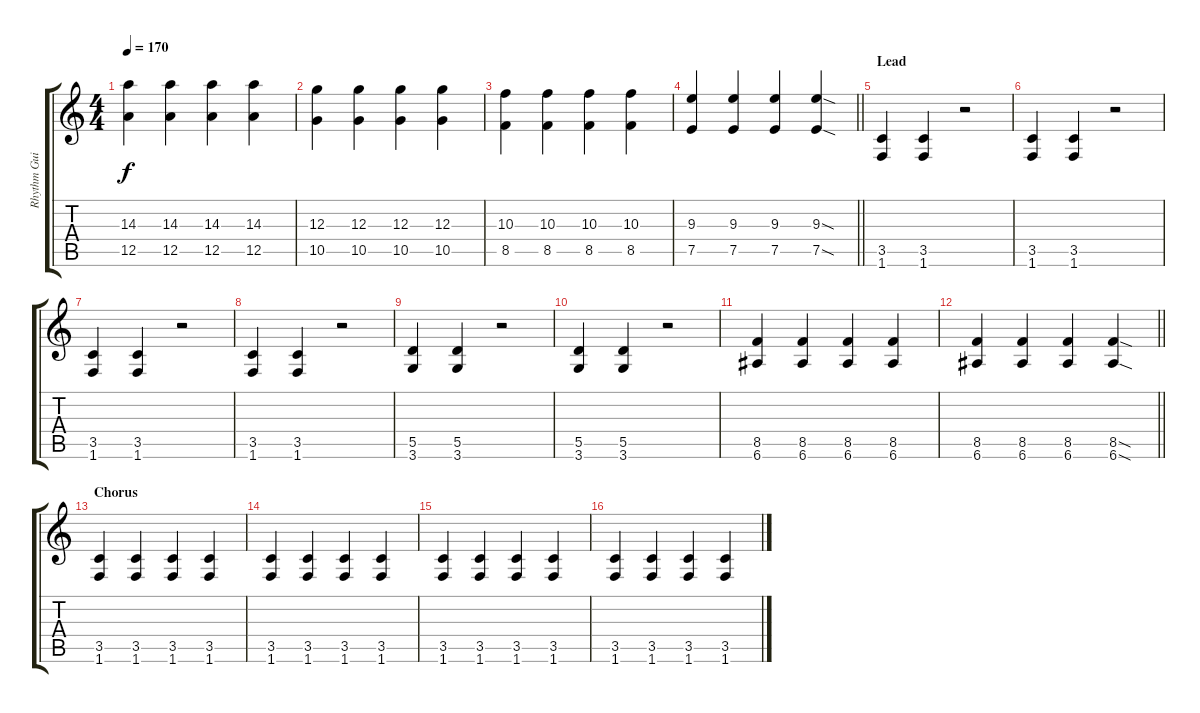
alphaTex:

\track ("Rhythm Guitar" "Rhythm Gui") {instrument electricguitarjazz}
\staff {score tabs}
\tuning (E4 B3 G3 D3 A2 E2) {hide}
\ts (4 4)
\tempo 170
\clef g2
\ks c
(14.3 12.5).4{dy f} (14.3 12.5).4 (14.3 12.5).4 (14.3 12.5).4 |
(12.3 10.5).4 (12.3 10.5).4 (12.3 10.5).4 (12.3 10.5).4 |
(10.3 8.5).4 (10.3 8.5).4 (10.3 8.5).4 (10.3 8.5).4 |
\barLineRight lightlight
(9.3 7.5).4 (9.3 7.5).4 (9.3 7.5).4 (9.3{sod} 7.5{sod}).4 |
\section ("" "Lead")
(3.5 1.6).4 (3.5 1.6).4 r.2 |
(3.5 1.6).4 (3.5 1.6).4 r.2 |
(3.5 1.6).4 (3.5 1.6).4 r.2 |
(3.5 1.6).4 (3.5 1.6).4 r.2 |
(5.5 3.6).4 (5.5 3.6).4 r.2 |
(5.5 3.6).4 (5.5 3.6).4 r.2 |
(8.5 6.6).4 (8.5 6.6).4 (8.5 6.6).4 (8.5 6.6).4 |
\barLineRight lightlight
(8.5 6.6).4 (8.5 6.6).4 (8.5 6.6).4 (8.5{sod} 6.6{sod}).4 |
\section ("" "Chorus")
(3.5 1.6).4 (3.5 1.6).4 (3.5 1.6).4 (3.5 1.6).4 |
(3.5 1.6).4 (3.5 1.6).4 (3.5 1.6).4 (3.5 1.6).4 |
(3.5 1.6).4 (3.5 1.6).4 (3.5 1.6).4 (3.5 1.6).4 |
(3.5 1.6).4 (3.5 1.6).4 (3.5 1.6).4 (3.5 1.6).4
